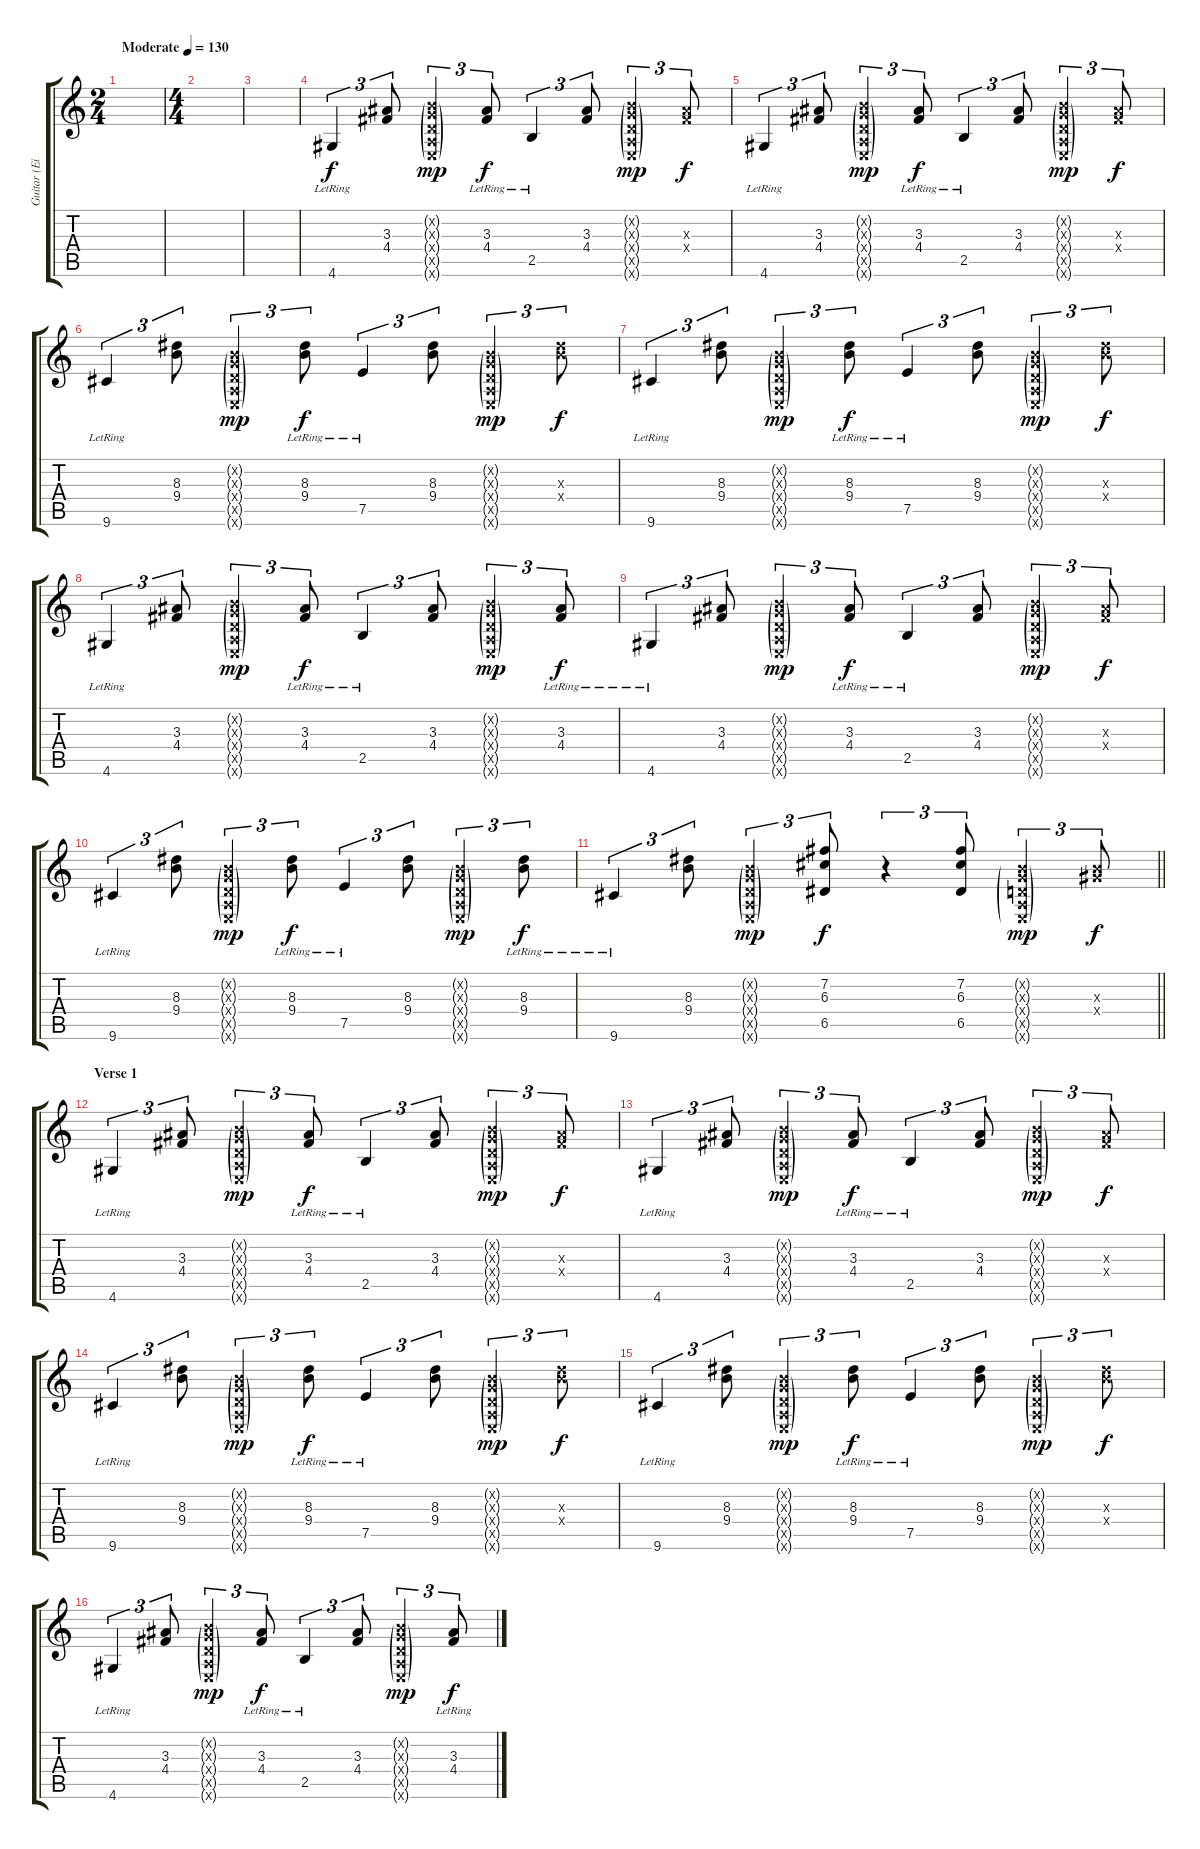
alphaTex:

\track ("Guitar (Eirik)" "Guitar (Ei") {instrument acousticguitarnylon}
\staff {score tabs}
\tuning (E4 B3 G3 D3 A2 E2) {hide}
\ts (2 4)
\tempo (130 "Moderate")
\clef g2
\ks c
|
\ts (4 4)
|
|
4.6{lr}.4{tu (3 2)} (3.3 4.4).8{tu (3 2)} (0.2{g x} 0.3{g x} 0.4{g x} 0.5{g x} 0.6{g x}).4{tu (3 2) dy mp} (3.3{lr} 4.4{lr}).8{tu (3 2) dy f} 2.5{lr}.4{tu (3 2)} (3.3 4.4).8{tu (3 2)} (0.2{g x} 0.3{g x} 0.4{g x} 0.5{g x} 0.6{g x}).4{tu (3 2) dy mp} (3.3{x} 4.4{x}).8{tu (3 2) dy f} |
4.6{lr}.4{tu (3 2)} (3.3 4.4).8{tu (3 2)} (0.2{g x} 0.3{g x} 0.4{g x} 0.5{g x} 0.6{g x}).4{tu (3 2) dy mp} (3.3{lr} 4.4{lr}).8{tu (3 2) dy f} 2.5{lr}.4{tu (3 2)} (3.3 4.4).8{tu (3 2)} (0.2{g x} 0.3{g x} 0.4{g x} 0.5{g x} 0.6{g x}).4{tu (3 2) dy mp} (3.3{x} 4.4{x}).8{tu (3 2) dy f} |
9.6{lr}.4{tu (3 2)} (8.3 9.4).8{tu (3 2)} (0.2{g x} 0.3{g x} 0.4{g x} 0.5{g x} 0.6{g x}).4{tu (3 2) dy mp} (8.3{lr} 9.4{lr}).8{tu (3 2) dy f} 7.5{lr}.4{tu (3 2)} (8.3 9.4).8{tu (3 2)} (0.2{g x} 0.3{g x} 0.4{g x} 0.5{g x} 0.6{g x}).4{tu (3 2) dy mp} (8.3{x} 9.4{x}).8{tu (3 2) dy f} |
9.6{lr}.4{tu (3 2)} (8.3 9.4).8{tu (3 2)} (0.2{g x} 0.3{g x} 0.4{g x} 0.5{g x} 0.6{g x}).4{tu (3 2) dy mp} (8.3{lr} 9.4{lr}).8{tu (3 2) dy f} 7.5{lr}.4{tu (3 2)} (8.3 9.4).8{tu (3 2)} (0.2{g x} 0.3{g x} 0.4{g x} 0.5{g x} 0.6{g x}).4{tu (3 2) dy mp} (8.3{x} 9.4{x}).8{tu (3 2) dy f} |
4.6{lr}.4{tu (3 2)} (3.3 4.4).8{tu (3 2)} (0.2{g x} 0.3{g x} 0.4{g x} 0.5{g x} 0.6{g x}).4{tu (3 2) dy mp} (3.3{lr} 4.4{lr}).8{tu (3 2) dy f} 2.5{lr}.4{tu (3 2)} (3.3 4.4).8{tu (3 2)} (0.2{g x} 0.3{g x} 0.4{g x} 0.5{g x} 0.6{g x}).4{tu (3 2) dy mp} (3.3{lr} 4.4{lr}).8{tu (3 2) dy f} |
4.6{lr}.4{tu (3 2)} (3.3 4.4).8{tu (3 2)} (0.2{g x} 0.3{g x} 0.4{g x} 0.5{g x} 0.6{g x}).4{tu (3 2) dy mp} (3.3{lr} 4.4{lr}).8{tu (3 2) dy f} 2.5{lr}.4{tu (3 2)} (3.3 4.4).8{tu (3 2)} (0.2{g x} 0.3{g x} 0.4{g x} 0.5{g x} 0.6{g x}).4{tu (3 2) dy mp} (3.3{x} 4.4{x}).8{tu (3 2) dy f} |
9.6{lr}.4{tu (3 2)} (8.3 9.4).8{tu (3 2)} (0.2{g x} 0.3{g x} 0.4{g x} 0.5{g x} 0.6{g x}).4{tu (3 2) dy mp} (8.3{lr} 9.4{lr}).8{tu (3 2) dy f} 7.5{lr}.4{tu (3 2)} (8.3 9.4).8{tu (3 2)} (0.2{g x} 0.3{g x} 0.4{g x} 0.5{g x} 0.6{g x}).4{tu (3 2) dy mp} (8.3{lr} 9.4{lr}).8{tu (3 2) dy f} |
\barLineRight lightlight
9.6{lr}.4{tu (3 2)} (8.3 9.4).8{tu (3 2)} (0.2{g x} 0.3{g x} 0.4{g x} 0.5{g x} 0.6{g x}).4{tu (3 2) dy mp} (7.2 6.3 6.5).8{tu (3 2) dy f} r.4{tu (3 2)} (7.2 6.3 6.5).8{tu (3 2)} (0.2{g x} 0.3{g x} 0.4{g x} 0.5{g x} 0.6{g x}).4{tu (3 2) dy mp} (4.3{x} 6.4{x}).8{tu (3 2) dy f} |
\section ("" "Verse 1")
4.6{lr}.4{tu (3 2)} (3.3 4.4).8{tu (3 2)} (0.2{g x} 0.3{g x} 0.4{g x} 0.5{g x} 0.6{g x}).4{tu (3 2) dy mp} (3.3{lr} 4.4{lr}).8{tu (3 2) dy f} 2.5{lr}.4{tu (3 2)} (3.3 4.4).8{tu (3 2)} (0.2{g x} 0.3{g x} 0.4{g x} 0.5{g x} 0.6{g x}).4{tu (3 2) dy mp} (3.3{x} 4.4{x}).8{tu (3 2) dy f} |
4.6{lr}.4{tu (3 2)} (3.3 4.4).8{tu (3 2)} (0.2{g x} 0.3{g x} 0.4{g x} 0.5{g x} 0.6{g x}).4{tu (3 2) dy mp} (3.3{lr} 4.4{lr}).8{tu (3 2) dy f} 2.5{lr}.4{tu (3 2)} (3.3 4.4).8{tu (3 2)} (0.2{g x} 0.3{g x} 0.4{g x} 0.5{g x} 0.6{g x}).4{tu (3 2) dy mp} (3.3{x} 4.4{x}).8{tu (3 2) dy f} |
9.6{lr}.4{tu (3 2)} (8.3 9.4).8{tu (3 2)} (0.2{g x} 0.3{g x} 0.4{g x} 0.5{g x} 0.6{g x}).4{tu (3 2) dy mp} (8.3{lr} 9.4{lr}).8{tu (3 2) dy f} 7.5{lr}.4{tu (3 2)} (8.3 9.4).8{tu (3 2)} (0.2{g x} 0.3{g x} 0.4{g x} 0.5{g x} 0.6{g x}).4{tu (3 2) dy mp} (8.3{x} 9.4{x}).8{tu (3 2) dy f} |
9.6{lr}.4{tu (3 2)} (8.3 9.4).8{tu (3 2)} (0.2{g x} 0.3{g x} 0.4{g x} 0.5{g x} 0.6{g x}).4{tu (3 2) dy mp} (8.3{lr} 9.4{lr}).8{tu (3 2) dy f} 7.5{lr}.4{tu (3 2)} (8.3 9.4).8{tu (3 2)} (0.2{g x} 0.3{g x} 0.4{g x} 0.5{g x} 0.6{g x}).4{tu (3 2) dy mp} (8.3{x} 9.4{x}).8{tu (3 2) dy f} |
4.6{lr}.4{tu (3 2)} (3.3 4.4).8{tu (3 2)} (0.2{g x} 0.3{g x} 0.4{g x} 0.5{g x} 0.6{g x}).4{tu (3 2) dy mp} (3.3{lr} 4.4{lr}).8{tu (3 2) dy f} 2.5{lr}.4{tu (3 2)} (3.3 4.4).8{tu (3 2)} (0.2{g x} 0.3{g x} 0.4{g x} 0.5{g x} 0.6{g x}).4{tu (3 2) dy mp} (3.3{lr} 4.4{lr}).8{tu (3 2) dy f}
